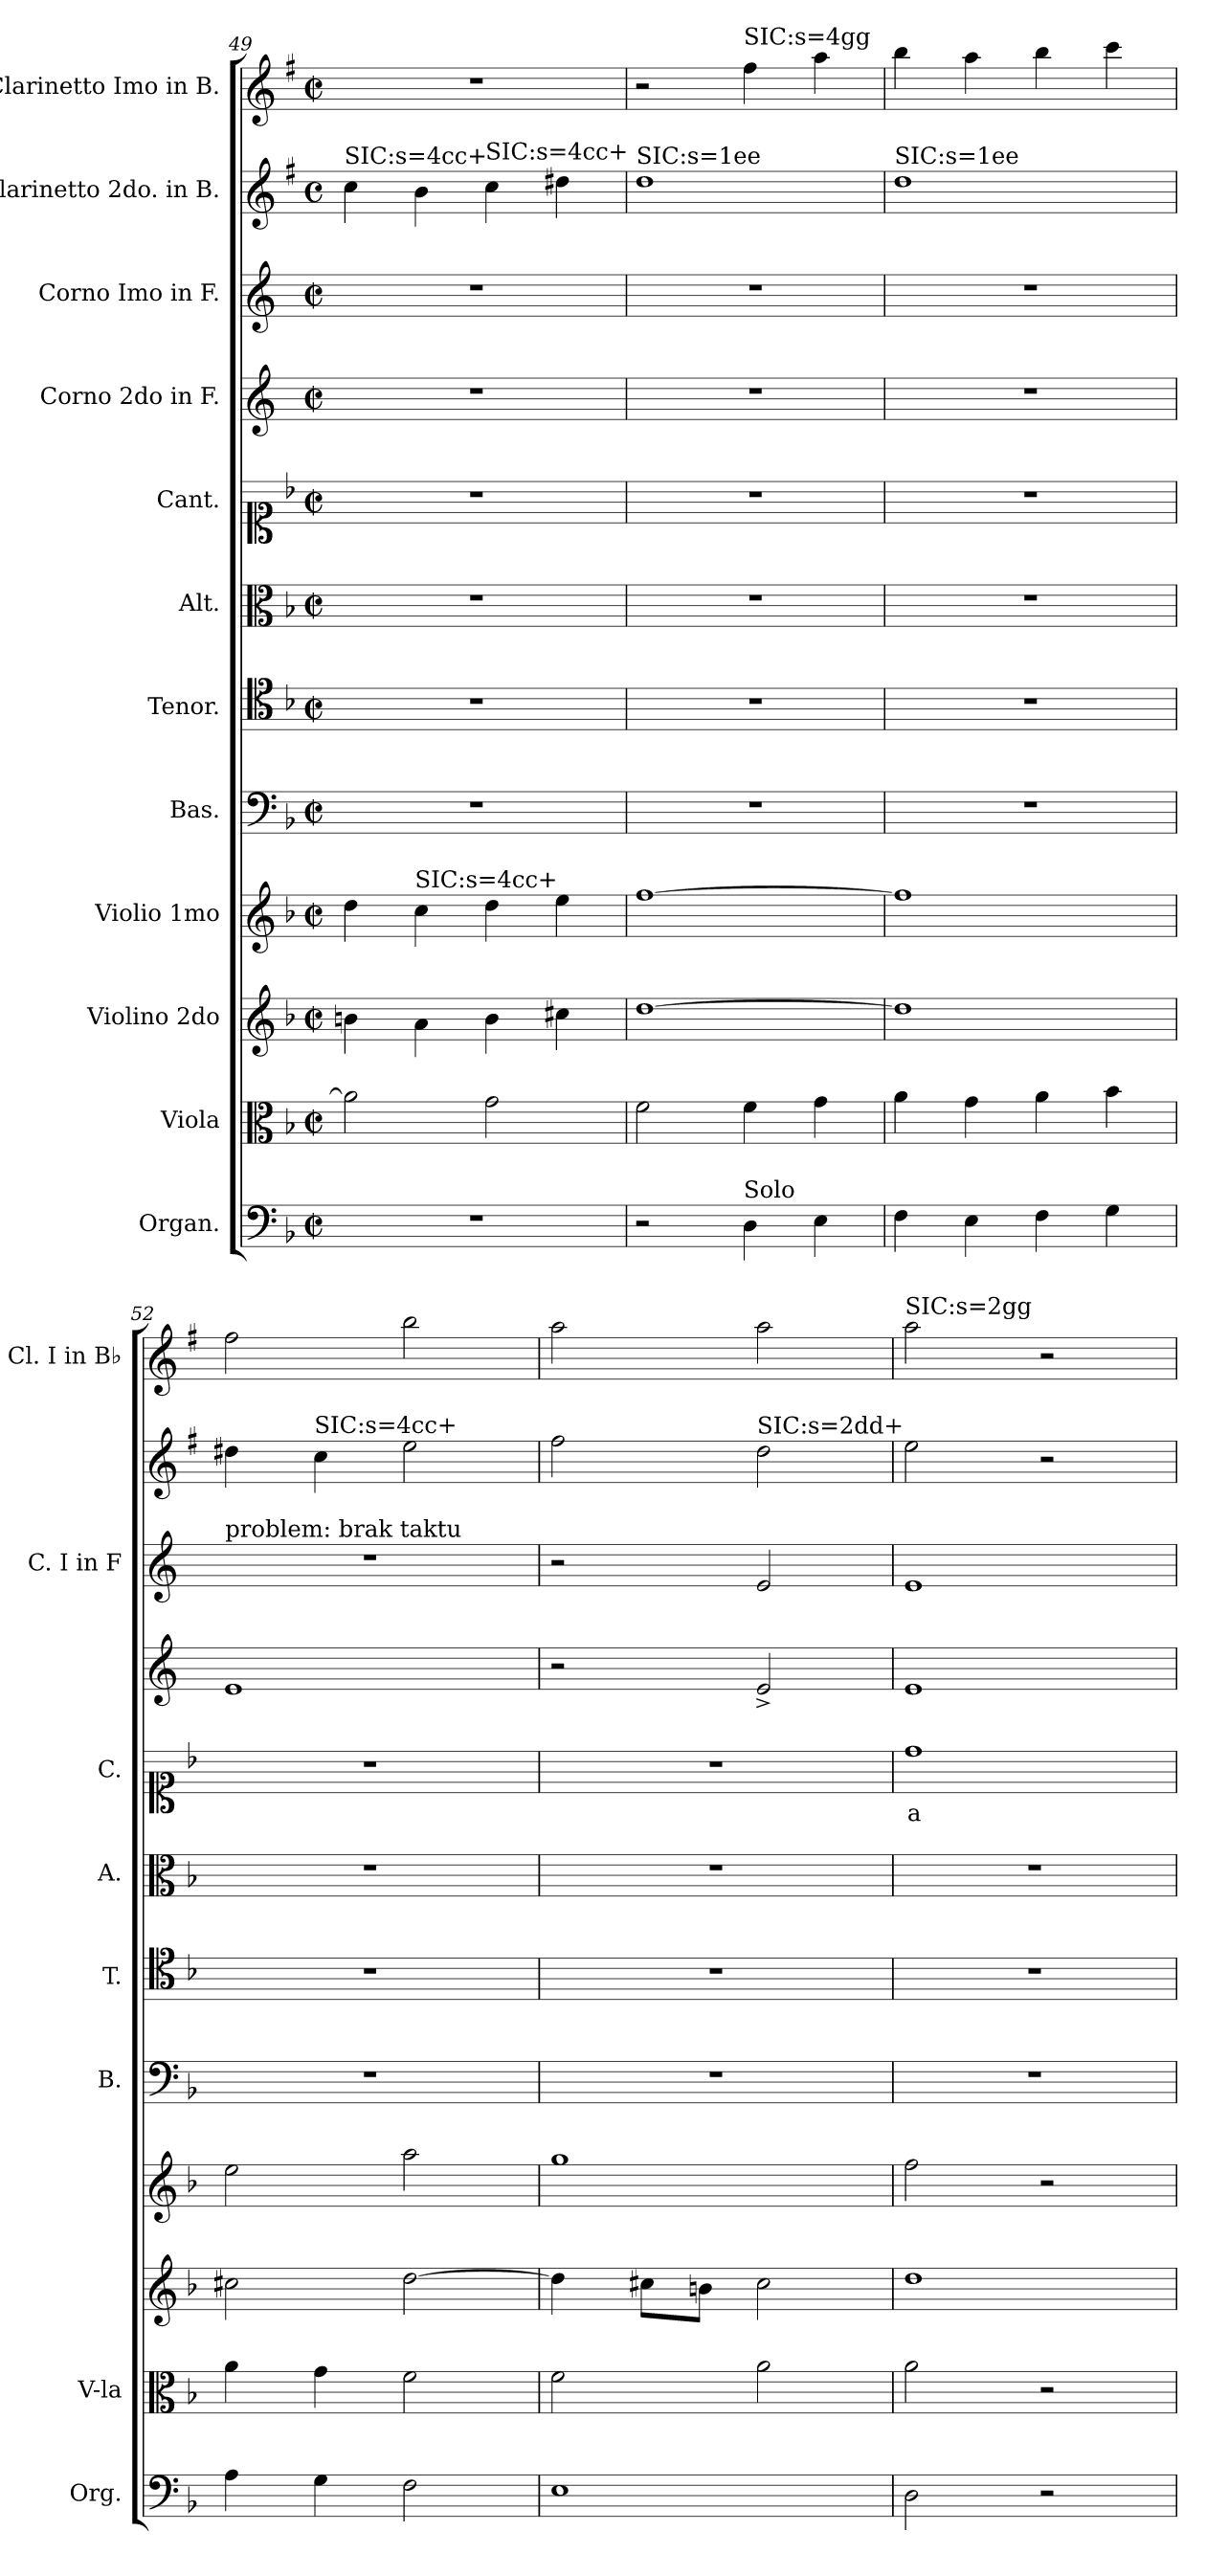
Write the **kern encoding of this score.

**kern	**kern	**kern	**kern	**kern	**kern	**kern	**kern	**text	**kern	**kern	**kern	**kern
*part12	*part11	*part10	*part9	*part8	*part7	*part6	*part5	*part5	*part4	*part3	*part2	*part1
*staff12	*staff11	*staff10	*staff9	*staff8	*staff7	*staff6	*staff5	*staff5	*staff4	*staff3	*staff2	*staff1
*I"Organ.	*I"Viola	*I"Violino 2do	*I"Violio 1mo	*I"Bas.	*I"Tenor.	*I"Alt.	*I"Cant.	*	*I"Corno 2do in F.	*I"Corno Imo in F.	*I"Clarinetto 2do. in B.	*I"Clarinetto Imo in B.
*I'Org.	*I'V-la	*	*	*I'B.	*I'T.	*I'A.	*I'C.	*	*	*I'C. I in F	*	*I'Cl. I in B♭
*clefF4	*clefC3	*clefG2	*clefG2	*clefF4	*clefC4	*clefC3	*clefC1	*	*clefG2	*clefG2	*clefG2	*clefG2
*	*	*	*	*	*	*	*	*	*ITrd4c7	*ITrd4c7	*ITrd1c2	*ITrd1c2
*k[b-]	*k[b-]	*k[b-]	*k[b-]	*k[b-]	*k[b-]	*k[b-]	*k[b-]	*	*k[b-]	*k[b-]	*k[b-]	*k[b-]
*M2/2	*M2/2	*M2/2	*M2/2	*M2/2	*M2/2	*M2/2	*M2/2	*	*M2/2	*M2/2	*M2/2	*M2/2
*met(c|)	*met(c|)	*met(c|)	*met(c|)	*met(c|)	*met(c|)	*met(c|)	*met(c|)	*	*met(c|)	*met(c|)	*met(c)	*met(c|)
=49	=49	=49	=49	=49	=49	=49	=49	=49	=49	=49	=49	=49
!	!	!	!	!	!	!	!	!	!	!	!LO:TX:a:t=SIC&colon;s=4cc+	!
1r	2a\]	4bn\	4dd\	1r	1r	1r	1r	.	1r	1r	4b-\	1r
!	!	!	!LO:TX:a:t=SIC&colon;s=4cc+	!	!	!	!	!	!	!	!	!
.	.	4a\	4cc\	.	.	.	.	.	.	.	4a\	.
!	!	!	!	!	!	!	!	!	!	!	!LO:TX:a:t=SIC&colon;s=4cc+	!
.	2g\	4b\	4dd\	.	.	.	.	.	.	.	4b-\	.
.	.	4cc#X\	4ee\	.	.	.	.	.	.	.	4cc#X\	.
=50	=50	=50	=50	=50	=50	=50	=50	=50	=50	=50	=50	=50
!	!	!	!	!	!	!	!	!	!	!	!LO:TX:a:t=SIC&colon;s=1ee	!
2r	2f\	[1dd	[1ff	1r	1r	1r	1r	.	1r	1r	1cc	2r
!	!	!	!	!	!	!	!	!	!	!	!	!LO:TX:a:t=SIC&colon;s=4gg
!LO:TX:a:t=Solo	!	!	!	!	!	!	!	!	!	!	!	!
4D\	4f\	.	.	.	.	.	.	.	.	.	.	4ee\
4E\	4g\	.	.	.	.	.	.	.	.	.	.	4gg\
=51	=51	=51	=51	=51	=51	=51	=51	=51	=51	=51	=51	=51
!	!	!	!	!	!	!	!	!	!	!	!LO:TX:a:t=SIC&colon;s=1ee	!
4F\	4a\	1dd]	1ff]	1r	1r	1r	1r	.	1r	1r	1cc	4aa\
4E\	4g\	.	.	.	.	.	.	.	.	.	.	4gg\
4F\	4a\	.	.	.	.	.	.	.	.	.	.	4aa\
4G\	4b-\	.	.	.	.	.	.	.	.	.	.	4bb-\
=52	=52	=52	=52	=52	=52	=52	=52	=52	=52	=52	=52	=52
!	!	!	!	!	!	!	!	!	!	!LO:TX:a:t=problem&colon; brak taktu	!	!
4A\	4a\	2cc#X\	2ee\	1r	1r	1r	1r	.	1A	1r	4cc#X\	2ee\
!	!	!	!	!	!	!	!	!	!	!	!LO:TX:a:t=SIC&colon;s=4cc+	!
4G\	4g\	.	.	.	.	.	.	.	.	.	4b-\	.
2F\	2f\	[2dd\	2aa\	.	.	.	.	.	.	.	2dd\	2aa\
=53	=53	=53	=53	=53	=53	=53	=53	=53	=53	=53	=53	=53
1E	2f\	4dd\]	1gg	1r	1r	1r	1r	.	2r	2r	2ee\	2gg\
.	.	8cc#X\L	.	.	.	.	.	.	.	.	.	.
.	.	8bn\J	.	.	.	.	.	.	.	.	.	.
!	!	!	!	!	!	!	!	!	!	!	!LO:TX:a:t=SIC&colon;s=2dd+	!
.	2a\	2cc#\	.	.	.	.	.	.	2A^/	2A/	2cc\	2gg\
=54	=54	=54	=54	=54	=54	=54	=54	=54	=54	=54	=54	=54
!	!	!	!	!	!	!	!	!	!	!	!	!LO:TX:a:t=SIC&colon;s=2gg
2D\	2a\	1dd	2ff\	1r	1r	1r	1dd	a-	1A	1A	2dd\	2gg\
2r	2r	.	2r	.	.	.	.	.	.	.	2r	2r
=	=	=	=	=	=	=	=	=	=	=	=	=
*-	*-	*-	*-	*-	*-	*-	*-	*-	*-	*-	*-	*-
